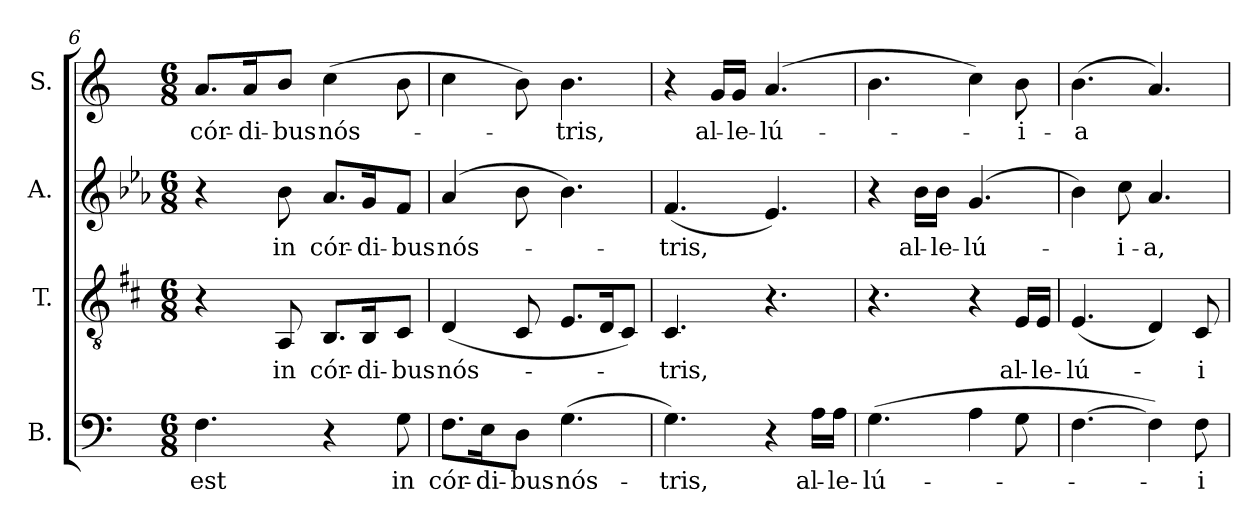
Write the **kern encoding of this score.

**kern	**text	**kern	**text	**kern	**text	**kern	**text
*part4	*part4	*part3	*part3	*part2	*part2	*part1	*part1
*staff4	*staff4	*staff3	*staff3	*staff2	*staff2	*staff1	*staff1
*I"B.	*	*I"T.	*	*I"A.	*	*I"S.	*
!!LO:LB:g=z
*clefF4	*	*clefGv2	*	*clefG2	*	*clefG2	*
*	*	*ITrd1c2	*	*ITrd2c3	*	*	*
*k[]	*	*k[]	*	*k[]	*	*k[]	*
*C:	*	*C:	*	*C:	*	*C:	*
*M6/8	*	*M6/8	*	*M6/8	*	*M6/8	*
=6	=6	=6	=6	=6	=6	=6	=6
!	!LO:LY:b:color=#000000	!	!	!	!	!	!
!	!	!	!	!	!	!	!LO:LY:b:color=#000000
4.Fi\	est	4r	.	4r	.	8.ai/L	cór-
!	!	!	!	!	!	!	!LO:LY:b:color=#000000
.	.	.	.	.	.	16ai/k	-di-
!	!	!	!LO:LY:b:color=#000000	!	!	!	!
!	!	!	!	!	!LO:LY:b:color=#000000	!	!
!	!	!	!	!	!	!	!LO:LY:b:color=#000000
.	.	8GGi/	in	8gi\	in	8bi/J	-bus
!	!	!	!LO:LY:b:color=#000000	!	!	!	!
!	!	!	!	!	!LO:LY:b:color=#000000	!	!
!	!	!	!	!	!	!	!LO:LY:b:color=#000000
4r	.	8.AAi/L	cór-	8.fi/L	cór-	(4cci\	nós-
!	!	!	!LO:LY:b:color=#000000	!	!	!	!
!	!	!	!	!	!LO:LY:b:color=#000000	!	!
.	.	16AAi/k	-di-	16ei/k	-di-	.	.
!	!LO:LY:b:color=#000000	!	!	!	!	!	!
!	!	!	!LO:LY:b:color=#000000	!	!	!	!
!	!	!	!	!	!LO:LY:b:color=#000000	!	!
8Gi\	in	8BBi/J	-bus	8di/J	-bus	8bi\	.
=7	=7	=7	=7	=7	=7	=7	=7
!	!LO:LY:b:color=#000000	!	!	!	!	!	!
!	!	!	!LO:LY:b:color=#000000	!	!	!	!
!	!	!	!	!	!LO:LY:b:color=#000000	!	!
8.Fi\L	cór-	(4Ci/	nós-	(4fi/	nós-	4cci\	.
!	!LO:LY:b:color=#000000	!	!	!	!	!	!
16Ei\k	-di-	.	.	.	.	.	.
!	!LO:LY:b:color=#000000	!	!	!	!	!	!
8Di\J	-bus	8BBi/	.	8gi\	.	8bi\)	.
!	!LO:LY:b:color=#000000	!	!	!	!	!	!
!	!	!	!	!	!	!	!LO:LY:b:color=#000000
(4.Gi\	nós-	8.Di/L	.	4.gi\)	.	4.bi\	-tris,
.	.	16Ci/k	.	.	.	.	.
.	.	8BBi/J)	.	.	.	.	.
=8	=8	=8	=8	=8	=8	=8	=8
!	!LO:LY:b:color=#000000	!	!	!	!	!	!
!	!	!	!LO:LY:b:color=#000000	!	!	!	!
!	!	!	!	!	!LO:LY:b:color=#000000	!	!
4.Gi\)	-tris,	4.BBi/	-tris,	(4.di/	-tris,	4r	.
!	!	!	!	!	!	!	!LO:LY:b:color=#000000
.	.	.	.	.	.	16gi/LL	al-
!	!	!	!	!	!	!	!LO:LY:b:color=#000000
.	.	.	.	.	.	16gi/JJ	-le-
!	!	!	!	!	!	!	!LO:LY:b:color=#000000
4r	.	4.r	.	4.ci/)	.	(4.ai/	-lú-
!	!LO:LY:b:color=#000000	!	!	!	!	!	!
16Ai\LL	al-	.	.	.	.	.	.
!	!LO:LY:b:color=#000000	!	!	!	!	!	!
16Ai\JJ	-le-	.	.	.	.	.	.
=9	=9	=9	=9	=9	=9	=9	=9
!	!LO:LY:b:color=#000000	!	!	!	!	!	!
(4.Gi\	-lú-	4.r	.	4r	.	4.bi\	.
!	!	!	!	!	!LO:LY:b:color=#000000	!	!
.	.	.	.	16gi\LL	al-	.	.
!	!	!	!	!	!LO:LY:b:color=#000000	!	!
.	.	.	.	16gi\JJ	-le-	.	.
!	!	!	!	!	!LO:LY:b:color=#000000	!	!
4Ai\	.	4r	.	(4.ei/	-lú-	4cci\)	.
!	!	!	!LO:LY:b:color=#000000	!	!	!	!
!	!	!	!	!	!	!	!LO:LY:b:color=#000000
8Gi\	.	16Di/LL	al-	.	.	8bi\	-i-
!	!	!	!LO:LY:b:color=#000000	!	!	!	!
.	.	16Di/JJ	-le-	.	.	.	.
=10	=10	=10	=10	=10	=10	=10	=10
!	!	!	!LO:LY:b:color=#000000	!	!	!	!
!	!	!	!	!	!	!	!LO:LY:b:color=#000000
[>4.Fi\	.	(4.Di/	-lú-	4gi\)	.	(4.bi\	-a
!	!	!	!	!	!LO:LY:b:color=#000000	!	!
.	.	.	.	8ai\	-i-	.	.
!	!	!	!	!	!LO:LY:b:color=#000000	!	!
4Fi\])	.	4Ci/)	.	4.fi/	-a,	4.ai/)	.
!	!LO:LY:b:color=#000000	!	!	!	!	!	!
!	!	!	!LO:LY:b:color=#000000	!	!	!	!
8Fi\	-i-	8BBi/	-i-	.	.	.	.
=	=	=	=	=	=	=	=
*-	*-	*-	*-	*-	*-	*-	*-
